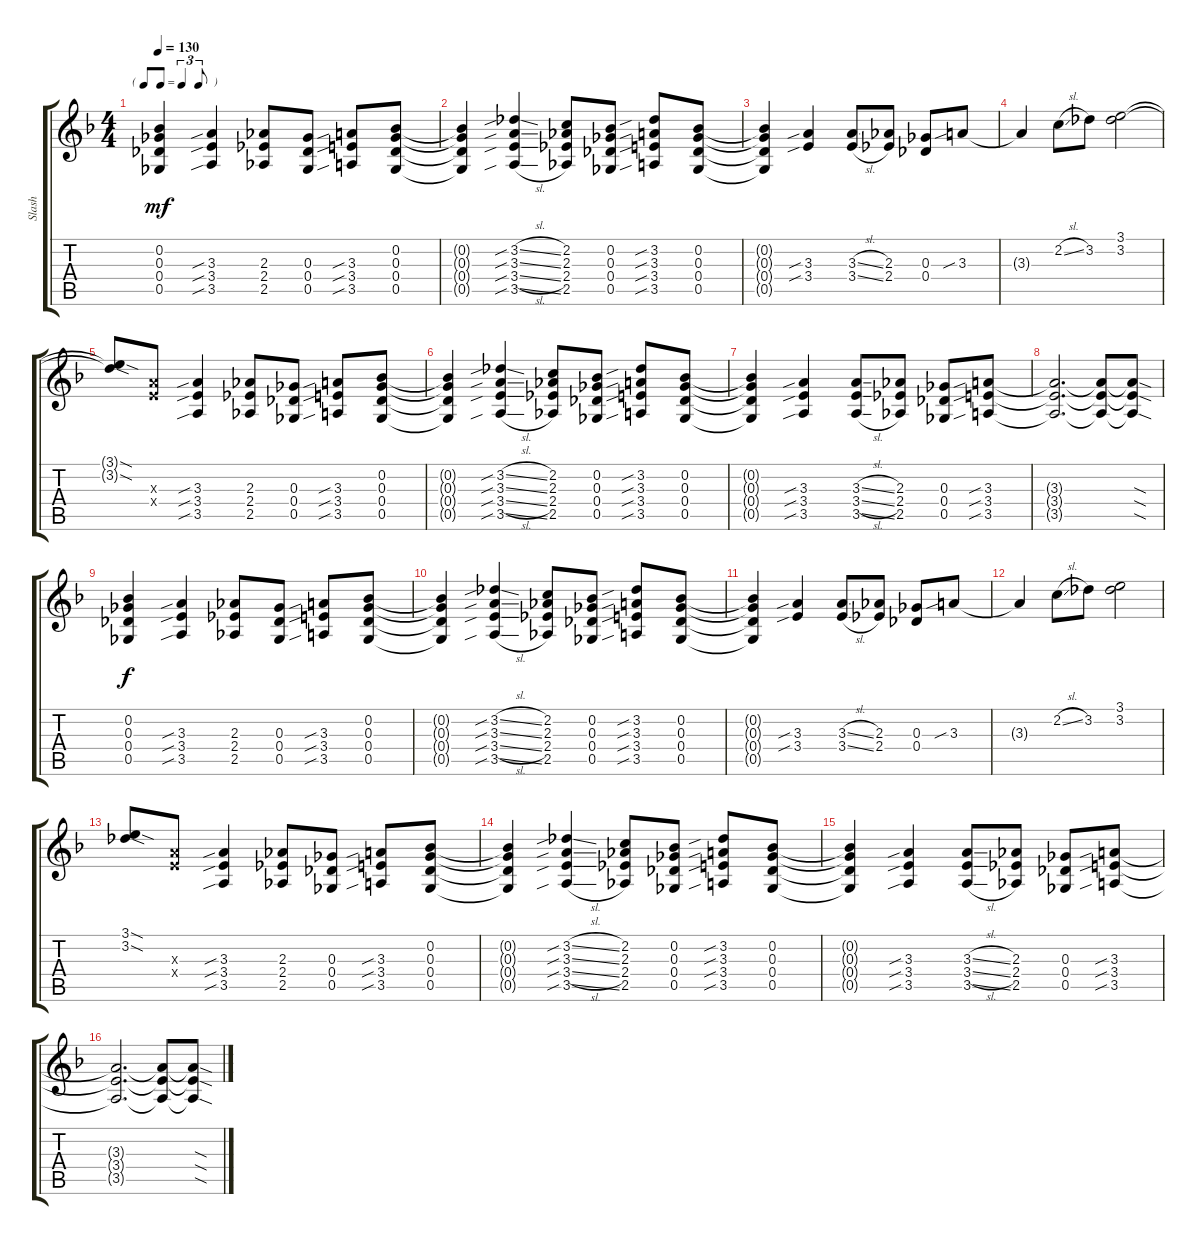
\track ("Slash" "Slash") {instrument distortionguitar}
\staff {score tabs}
\tuning (Db4 Bb3 Gb3 Db3 Gb2 Db2) {hide}
\ts (4 4)
\tf triplet8th
\tempo 130
\clef g2
\ks f
(0.2 0.3 0.4 0.5).4{dy mf volume 13 balance 12 instrument distortionguitar} (3.3{sib} 3.4{sib} 3.5{sib}).4 (2.3 2.4 2.5).8 (0.3 0.4 0.5).8 (3.3{sib} 3.4{sib} 3.5{sib}).8 (0.2 0.3 0.4 0.5).8 |
(0.2{t} 0.3{t} 0.4{t} 0.5{t}).4 (3.2{sib sl} 3.3{sib sl} 3.4{sib sl} 3.5{sib sl}).4 (2.2 2.3 2.4 2.5).8 (0.2 0.3 0.4 0.5).8 (3.2{sib} 3.3{sib} 3.4{sib} 3.5{sib}).8 (0.2 0.3 0.4 0.5).8 |
(0.2{t} 0.3{t} 0.4{t} 0.5{t}).4 (3.3{sib} 3.4{sib}).4 (3.3{sl} 3.4{sl}).8 (2.3 2.4).8 (0.3 0.4).8 3.3{sib}.8 |
3.3{t}.4 2.2{sl}.8 3.2.8 (3.1 3.2).2 |
(3.1{sod t} 3.2{sod t}).8 (3.3{x} 3.4{x}).8 (3.3{sib} 3.4{sib} 3.5{sib}).4 (2.3 2.4 2.5).8 (0.3 0.4 0.5).8 (3.3{sib} 3.4{sib} 3.5{sib}).8 (0.2 0.3 0.4 0.5).8 |
(0.2{t} 0.3{t} 0.4{t} 0.5{t}).4 (3.2{sib sl} 3.3{sib sl} 3.4{sib sl} 3.5{sib sl}).4 (2.2 2.3 2.4 2.5).8 (0.2 0.3 0.4 0.5).8 (3.2{sib} 3.3{sib} 3.4{sib} 3.5{sib}).8 (0.2 0.3 0.4 0.5).8 |
(0.2{t} 0.3{t} 0.4{t} 0.5{t}).4 (3.3{sib} 3.4{sib} 3.5{sib}).4 (3.3{sl} 3.4{sl} 3.5{sl}).8 (2.3 2.4 2.5).8 (0.3 0.4 0.5).8 (3.3{sib} 3.4{sib} 3.5{sib}).8 |
(3.3{t} 3.4{t} 3.5{t}).2{d} (3.3{t} 3.4{t} 3.5{t}).8 (3.3{sod t} 3.4{sod t} 3.5{sod t}).8 |
(0.2 0.3 0.4 0.5).4{dy f} (3.3{sib} 3.4{sib} 3.5{sib}).4 (2.3 2.4 2.5).8 (0.3 0.4 0.5).8 (3.3{sib} 3.4{sib} 3.5{sib}).8 (0.2 0.3 0.4 0.5).8 |
(0.2{t} 0.3{t} 0.4{t} 0.5{t}).4 (3.2{sib sl} 3.3{sib sl} 3.4{sib sl} 3.5{sib sl}).4 (2.2 2.3 2.4 2.5).8 (0.2 0.3 0.4 0.5).8 (3.2{sib} 3.3{sib} 3.4{sib} 3.5{sib}).8 (0.2 0.3 0.4 0.5).8 |
(0.2{t} 0.3{t} 0.4{t} 0.5{t}).4 (3.3{sib} 3.4{sib}).4 (3.3{sl} 3.4{sl}).8 (2.3 2.4).8 (0.3 0.4).8 3.3{sib}.8 |
3.3{t}.4 2.2{sl}.8 3.2.8 (3.1 3.2).2 |
(3.1{sod} 3.2{sod}).8 (3.3{x} 3.4{x}).8 (3.3{sib} 3.4{sib} 3.5{sib}).4 (2.3 2.4 2.5).8 (0.3 0.4 0.5).8 (3.3{sib} 3.4{sib} 3.5{sib}).8 (0.2 0.3 0.4 0.5).8 |
(0.2{t} 0.3{t} 0.4{t} 0.5{t}).4 (3.2{sib sl} 3.3{sib sl} 3.4{sib sl} 3.5{sib sl}).4 (2.2 2.3 2.4 2.5).8 (0.2 0.3 0.4 0.5).8 (3.2{sib} 3.3{sib} 3.4{sib} 3.5{sib}).8 (0.2 0.3 0.4 0.5).8 |
(0.2{t} 0.3{t} 0.4{t} 0.5{t}).4 (3.3{sib} 3.4{sib} 3.5{sib}).4 (3.3{sl} 3.4{sl} 3.5{sl}).8 (2.3 2.4 2.5).8 (0.3 0.4 0.5).8 (3.3{sib} 3.4{sib} 3.5{sib}).8 |
(3.3{t} 3.4{t} 3.5{t}).2{d} (3.3{t} 3.4{t} 3.5{t}).8 (3.3{sod t} 3.4{sod t} 3.5{sod t}).8
